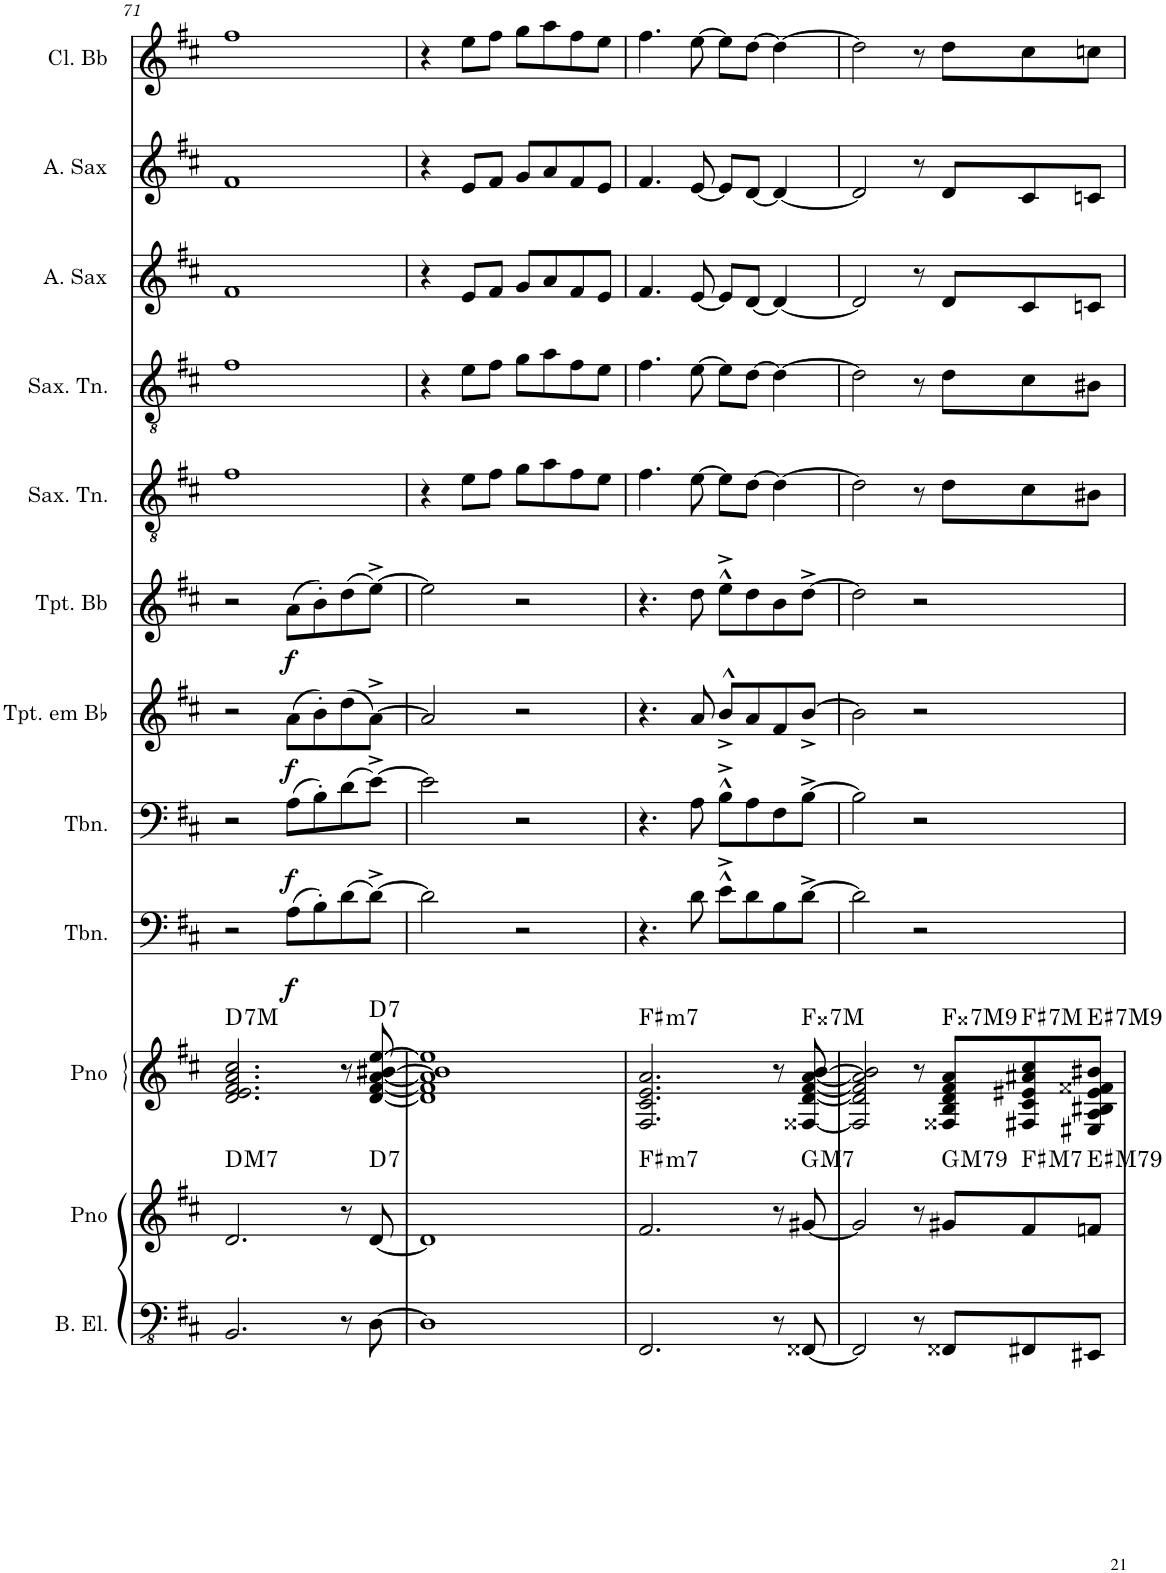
**kern	**kern	**kern	**harte	**kern	**dynam	**kern	**dynam	**kern	**dynam	**kern	**dynam	**kern	**kern	**kern	**kern	**kern
*part12	*part11	*part10	*part10	*part9	*part9	*part8	*part8	*part7	*part7	*part6	*part6	*part5	*part4	*part3	*part2	*part1
*staff12	*staff11	*staff10	*	*staff9	*staff9	*staff8	*staff8	*staff7	*staff7	*staff6	*staff6	*staff5	*staff4	*staff3	*staff2	*staff1
*I"Baixo elétrico	*I"Piano	*I"Piano	*	*I"Trombone	*	*I"Trombone	*	*I"Trompete em Bb	*	*I"Trompete Bb	*	*I"Saxofone Tenor	*I"Saxofone Tenor	*I"Saxofone Alto	*I"Saxofone Alto	*I"Clarineta Bb
*I'B. El.	*I'Pno	*I'Pno	*	*I'Tbn.	*	*I'Tbn.	*	*I'Tpt. em Bb	*	*I'Tpt. Bb	*	*I'Sax. Tn.	*I'Sax. Tn.	*	*	*I'Cl. Bb
!!LO:PB:g=z
*clefFv4	*clefG2	*clefG2	*	*clefF4	*	*clefF4	*	*clefG2	*	*clefG2	*	*clefGv2	*clefGv2	*clefG2	*clefG2	*clefG2
*	*	*	*	*	*	*	*	*ITrd1c2	*	*ITrd1c2	*	*ITrd8c14	*ITrd8c14	*ITrd5c9	*ITrd5c9	*ITrd1c2
*k[f#c#]	*k[f#c#]	*k[f#c#]	*	*k[f#c#]	*	*k[f#c#]	*	*k[f#c#]	*	*k[f#c#]	*	*k[f#c#]	*k[f#c#]	*k[f#c#]	*k[f#c#]	*k[f#c#]
*M4/4	*M4/4	*M4/4	*	*M4/4	*	*M4/4	*	*M4/4	*	*M4/4	*	*M4/4	*M4/4	*M4/4	*M4/4	*M4/4
=71	=71	=71	=71	=71	=71	=71	=71	=71	=71	=71	=71	=71	=71	=71	=71	=71
!	!	!	!LO:H:kt=7	!	!	!	!	!	!	!	!	!	!	!	!	!
2.BBB/	2.d/	2.d/ 2.e/ 2.f#/ 2.a/ 2.cc#/	D:7	2r	.	2r	.	2r	.	2r	.	1f#	1f#	1f#	1f#	1ff#
!	!	!	!	!	!LO:DY:b	!	!LO:DY:b	!	!LO:DY:b	!	!LO:DY:b	!	!	!	!	!
.	.	.	.	(8A\L	f	(8A\L	f	(8a\L	f	(8a\L	f	.	.	.	.	.
.	.	.	.	8B'\)	.	8B'\)	.	8b'\)	.	8b'\)	.	.	.	.	.	.
8r	8r	8r	.	(8d\	.	(8d\	.	(8dd\	.	(8dd\	.	.	.	.	.	.
!	!	!	!LO:H:kt=7	!	!	!	!	!	!	!	!	!	!	!	!	!
[8DD\	[8d/	[8d/ [8f#/ [8a/ [8b#X/ [8ee/	D:7	[8d^\J)	.	[8e^\J)	.	[8a^\J)	.	[8ee^\J)	.	.	.	.	.	.
=72	=72	=72	=72	=72	=72	=72	=72	=72	=72	=72	=72	=72	=72	=72	=72	=72
1DD]	1d]	1d] 1f#] 1a] 1b#] 1ee]	.	2d\]	.	2e\]	.	2a/]	.	2ee\]	.	4r	4r	4r	4r	4r
.	.	.	.	.	.	.	.	.	.	.	.	8e\L	8e\L	8e/L	8e/L	8ee\L
.	.	.	.	.	.	.	.	.	.	.	.	8f#\J	8f#\J	8f#/J	8f#/J	8ff#\J
.	.	.	.	2r	.	2r	.	2r	.	2r	.	8g\L	8g\L	8g/L	8g/L	8gg\L
.	.	.	.	.	.	.	.	.	.	.	.	8a\	8a\	8a/	8a/	8aa\
.	.	.	.	.	.	.	.	.	.	.	.	8f#\	8f#\	8f#/	8f#/	8ff#\
.	.	.	.	.	.	.	.	.	.	.	.	8e\J	8e\J	8e/J	8e/J	8ee\J
=73	=73	=73	=73	=73	=73	=73	=73	=73	=73	=73	=73	=73	=73	=73	=73	=73
!	!	!	!LO:H:kt=m7	!	!	!	!	!	!	!	!	!	!	!	!	!
2.FFF#/	2.f#/	2.F#/ 2.c#/ 2.e/ 2.a/	F#:min7	4.r	.	4.r	.	4.r	.	4.r	.	4.f#\	4.f#\	4.f#/	4.f#/	4.ff#\
.	.	.	.	8d\	.	8A\	.	8a/	.	8dd\	.	[8e\	[8e\	[8e/	[8e/	[8ee\
.	.	.	.	8e^^^\L	.	8B^^^\L	.	8b^^^/L	.	8ee^^^\L	.	8e\L]	8e\L]	8e/L]	8e/L]	8ee\L]
.	.	.	.	8d\	.	8A\	.	8a/	.	8dd\	.	[8d\J	[8d\J	[8d/J	[8d/J	[8dd\J
8r	8r	8r	.	8B\	.	8F#\	.	8f#/	.	8b\	.	4d\_	4d\_	4d/_	4d/_	4dd\_
!	!	!	!LO:H:kt=7	!	!	!	!	!	!	!	!	!	!	!	!	!
[8FFF##X/	[8g#X/	[8F##X/ [8d/ [8f#/ [8a/ [8b/	F##:7	[8d^\J	.	[8B^\J	.	[8b^/J	.	[8dd^\J	.	.	.	.	.	.
=74	=74	=74	=74	=74	=74	=74	=74	=74	=74	=74	=74	=74	=74	=74	=74	=74
2FFF##/]	2g#/]	2F##/] 2d/] 2f#/] 2a/] 2b/]	.	2d\]	.	2B\]	.	2b\]	.	2dd\]	.	2d\]	2d\]	2d/]	2d/]	2dd\]
8r	8r	8r	.	2r	.	2r	.	2r	.	2r	.	8r	8r	8r	8r	8r
!	!	!	!LO:H:kt=7	!	!	!	!	!	!	!	!	!	!	!	!	!
8FFF##X/L	8g#X/L	8F##X/ 8B/ 8d/ 8f#/ 8a/L	F##:7	.	.	.	.	.	.	.	.	8d\L	8d\L	8d/L	8d/L	8dd\L
!	!	!	!LO:H:kt=7	!	!	!	!	!	!	!	!	!	!	!	!	!
8FFF#X/	8f#/	8F#X/ 8c#/ 8e#X/ 8a#X/ 8cc#/	F#:7	.	.	.	.	.	.	.	.	8c#\	8c#\	8c#/	8c#/	8cc#\
!	!	!	!LO:H:kt=7	!	!	!	!	!	!	!	!	!	!	!	!	!
8EEE#X/J	8fn/J	8E#X/ 8A/ 8B#X/ 8e#/ 8f##X/ 8b#X/J	E#:7	.	.	.	.	.	.	.	.	8B#X\J	8B#X\J	8cn/J	8cn/J	8ccn\J
=	=	=	=	=	=	=	=	=	=	=	=	=	=	=	=	=
*-	*-	*-	*-	*-	*-	*-	*-	*-	*-	*-	*-	*-	*-	*-	*-	*-
